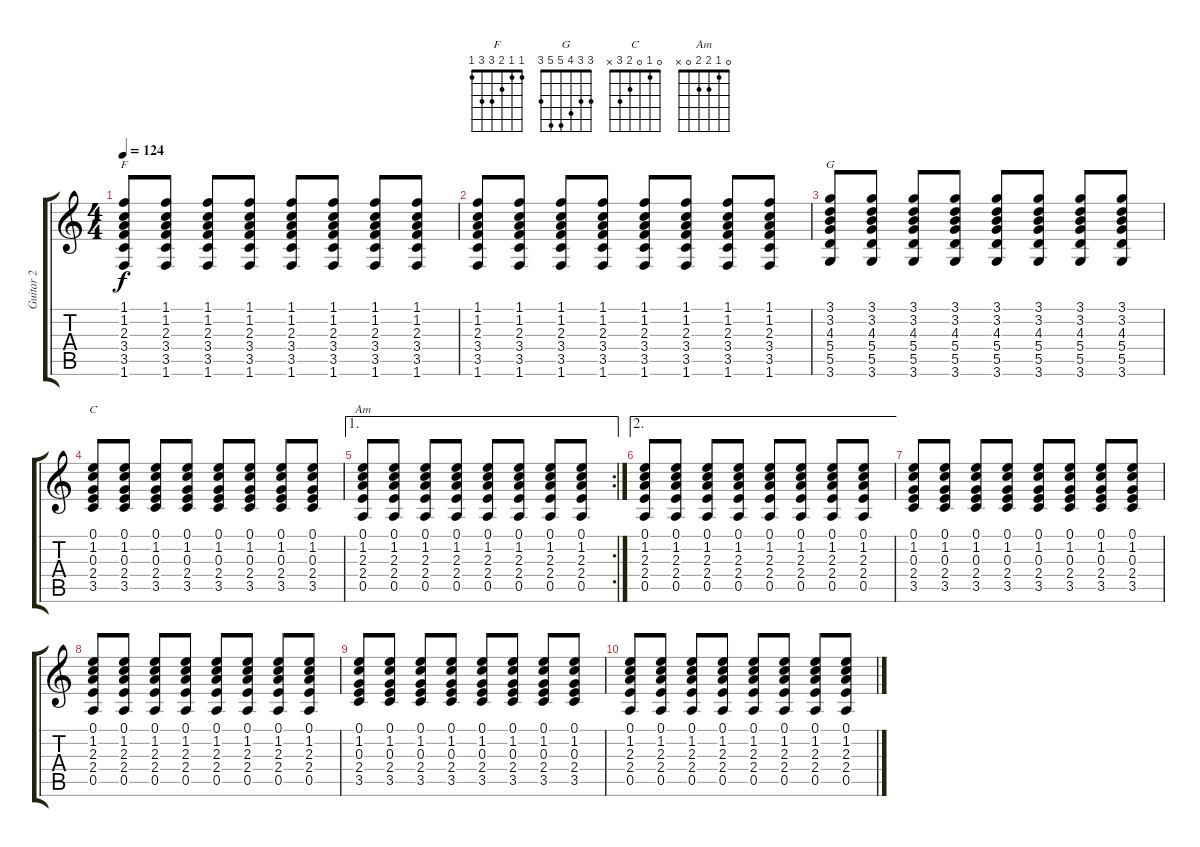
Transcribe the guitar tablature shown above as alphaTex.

\track ("Guitar 2" "Guitar 2") {instrument electricguitarjazz}
\staff {score tabs}
\tuning (E4 B3 G3 D3 A2 E2) {hide}
\chord ("F" 1 1 2 3 3 1)
\chord ("G" 3 3 4 5 5 3)
\chord ("C" 0 1 0 2 3 x)
\chord ("Am" 0 1 2 2 0 x)
\ts (4 4)
\tempo 124
\clef g2
\ks c
(1.1 1.2 2.3 3.4 3.5 1.6).8{ch "F" dy f} (1.1 1.2 2.3 3.4 3.5 1.6).8 (1.1 1.2 2.3 3.4 3.5 1.6).8 (1.1 1.2 2.3 3.4 3.5 1.6).8 (1.1 1.2 2.3 3.4 3.5 1.6).8 (1.1 1.2 2.3 3.4 3.5 1.6).8 (1.1 1.2 2.3 3.4 3.5 1.6).8 (1.1 1.2 2.3 3.4 3.5 1.6).8 |
(1.1 1.2 2.3 3.4 3.5 1.6).8 (1.1 1.2 2.3 3.4 3.5 1.6).8 (1.1 1.2 2.3 3.4 3.5 1.6).8 (1.1 1.2 2.3 3.4 3.5 1.6).8 (1.1 1.2 2.3 3.4 3.5 1.6).8 (1.1 1.2 2.3 3.4 3.5 1.6).8 (1.1 1.2 2.3 3.4 3.5 1.6).8 (1.1 1.2 2.3 3.4 3.5 1.6).8 |
(3.1 3.2 4.3 5.4 5.5 3.6).8{ch "G"} (3.1 3.2 4.3 5.4 5.5 3.6).8 (3.1 3.2 4.3 5.4 5.5 3.6).8 (3.1 3.2 4.3 5.4 5.5 3.6).8 (3.1 3.2 4.3 5.4 5.5 3.6).8 (3.1 3.2 4.3 5.4 5.5 3.6).8 (3.1 3.2 4.3 5.4 5.5 3.6).8 (3.1 3.2 4.3 5.4 5.5 3.6).8 |
(0.1 1.2 0.3 2.4 3.5).8{ch "C"} (0.1 1.2 0.3 2.4 3.5).8 (0.1 1.2 0.3 2.4 3.5).8 (0.1 1.2 0.3 2.4 3.5).8 (0.1 1.2 0.3 2.4 3.5).8 (0.1 1.2 0.3 2.4 3.5).8 (0.1 1.2 0.3 2.4 3.5).8 (0.1 1.2 0.3 2.4 3.5).8 |
\ae 1
\rc 2
(0.1 1.2 2.3 2.4 0.5).8{ch "Am"} (0.1 1.2 2.3 2.4 0.5).8 (0.1 1.2 2.3 2.4 0.5).8 (0.1 1.2 2.3 2.4 0.5).8 (0.1 1.2 2.3 2.4 0.5).8 (0.1 1.2 2.3 2.4 0.5).8 (0.1 1.2 2.3 2.4 0.5).8 (0.1 1.2 2.3 2.4 0.5).8 |
\ae 2
(0.1 1.2 2.3 2.4 0.5).8 (0.1 1.2 2.3 2.4 0.5).8 (0.1 1.2 2.3 2.4 0.5).8 (0.1 1.2 2.3 2.4 0.5).8 (0.1 1.2 2.3 2.4 0.5).8 (0.1 1.2 2.3 2.4 0.5).8 (0.1 1.2 2.3 2.4 0.5).8 (0.1 1.2 2.3 2.4 0.5).8 |
(0.1 1.2 0.3 2.4 3.5).8 (0.1 1.2 0.3 2.4 3.5).8 (0.1 1.2 0.3 2.4 3.5).8 (0.1 1.2 0.3 2.4 3.5).8 (0.1 1.2 0.3 2.4 3.5).8 (0.1 1.2 0.3 2.4 3.5).8 (0.1 1.2 0.3 2.4 3.5).8 (0.1 1.2 0.3 2.4 3.5).8 |
(0.1 1.2 2.3 2.4 0.5).8 (0.1 1.2 2.3 2.4 0.5).8 (0.1 1.2 2.3 2.4 0.5).8 (0.1 1.2 2.3 2.4 0.5).8 (0.1 1.2 2.3 2.4 0.5).8 (0.1 1.2 2.3 2.4 0.5).8 (0.1 1.2 2.3 2.4 0.5).8 (0.1 1.2 2.3 2.4 0.5).8 |
(0.1 1.2 0.3 2.4 3.5).8{volume 4} (0.1 1.2 0.3 2.4 3.5).8 (0.1 1.2 0.3 2.4 3.5).8 (0.1 1.2 0.3 2.4 3.5).8 (0.1 1.2 0.3 2.4 3.5).8 (0.1 1.2 0.3 2.4 3.5).8 (0.1 1.2 0.3 2.4 3.5).8 (0.1 1.2 0.3 2.4 3.5).8 |
(0.1 1.2 2.3 2.4 0.5).8 (0.1 1.2 2.3 2.4 0.5).8 (0.1 1.2 2.3 2.4 0.5).8 (0.1 1.2 2.3 2.4 0.5).8 (0.1 1.2 2.3 2.4 0.5).8 (0.1 1.2 2.3 2.4 0.5).8 (0.1 1.2 2.3 2.4 0.5).8 (0.1 1.2 2.3 2.4 0.5).8
